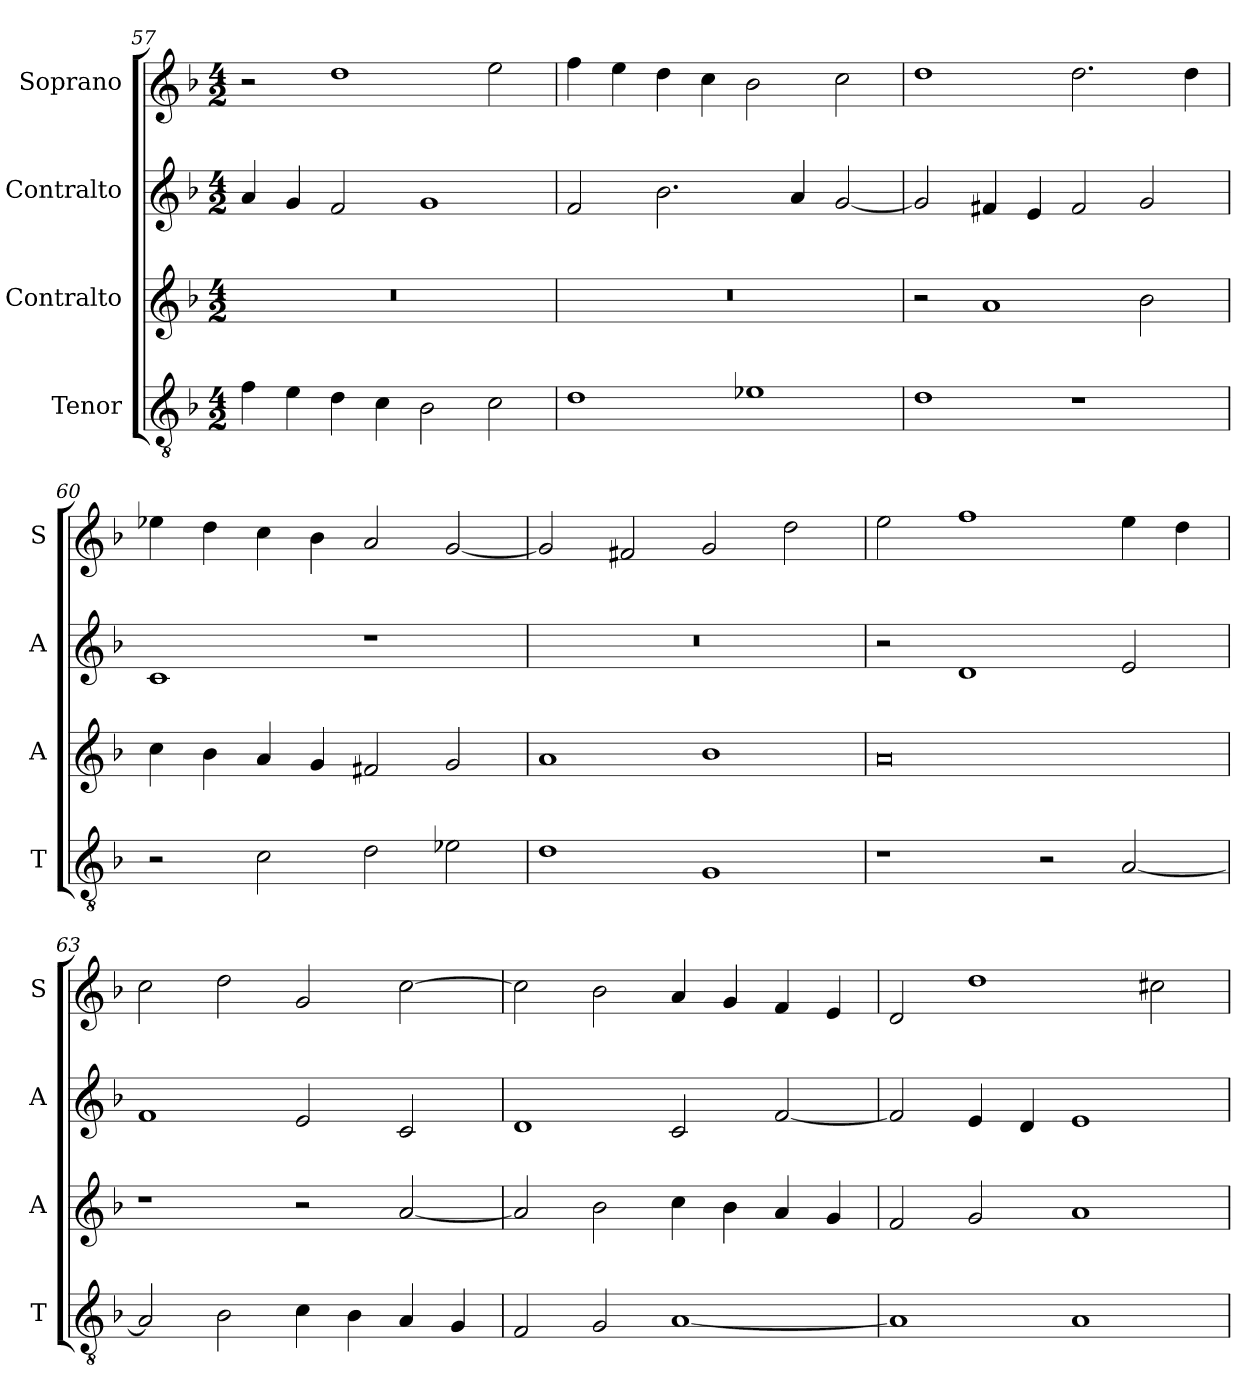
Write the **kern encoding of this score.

**kern	**kern	**kern	**kern
*part4	*part3	*part2	*part1
*staff4	*staff3	*staff2	*staff1
*I"Tenor	*I"Contralto	*I"Contralto	*I"Soprano
*I'T	*I'A	*I'A	*I'S
*clefGv2	*clefG2	*clefG2	*clefG2
*k[b-]	*k[b-]	*k[b-]	*k[b-]
*G:dor	*G:dor	*G:dor	*G:dor
*M4/2	*M4/2	*M4/2	*M4/2
=57	=57	=57	=57
4f	0r	4a	2r
4e	.	4g	.
4d	.	2f	1dd
4c	.	.	.
2B-	.	1g	.
2c	.	.	2ee
=58	=58	=58	=58
1d	0r	2f	4ff
.	.	.	4ee
.	.	2.b-	4dd
.	.	.	4cc
1e-X	.	.	2b-
.	.	4a	.
.	.	[2g	2cc
=59	=59	=59	=59
1d	2r	2g]	1dd
.	1a	4f#X	.
.	.	4e	.
1r	.	2f#	2.dd
.	2b-	2g	.
.	.	.	4dd
=60	=60	=60	=60
2r	4cc	1c	4ee-X
.	4b-	.	4dd
2c	4a	.	4cc
.	4g	.	4b-
2d	2f#X	1r	2a
2e-X	2g	.	[2g
=61	=61	=61	=61
1d	1a	0r	2g]
.	.	.	2f#X
1G	1b-	.	2g
.	.	.	2dd
=62	=62	=62	=62
1r	0a	2r	2ee
.	.	1d	1ff
2r	.	.	.
[2A	.	2e	4ee
.	.	.	4dd
=63	=63	=63	=63
2A]	1r	1f	2cc
2B-	.	.	2dd
4c	2r	2e	2g
4B-	.	.	.
4A	[2a	2c	[2cc
4G	.	.	.
=64	=64	=64	=64
2F	2a]	1d	2cc]
2G	2b-	.	2b-
[1A	4cc	2c	4a
.	4b-	.	4g
.	4a	[2f	4f
.	4g	.	4e
=65	=65	=65	=65
1A]	2f	2f]	2d
.	2g	4e	1dd
.	.	4d	.
1A	1a	1e	.
.	.	.	2cc#X
=	=	=	=
*-	*-	*-	*-
